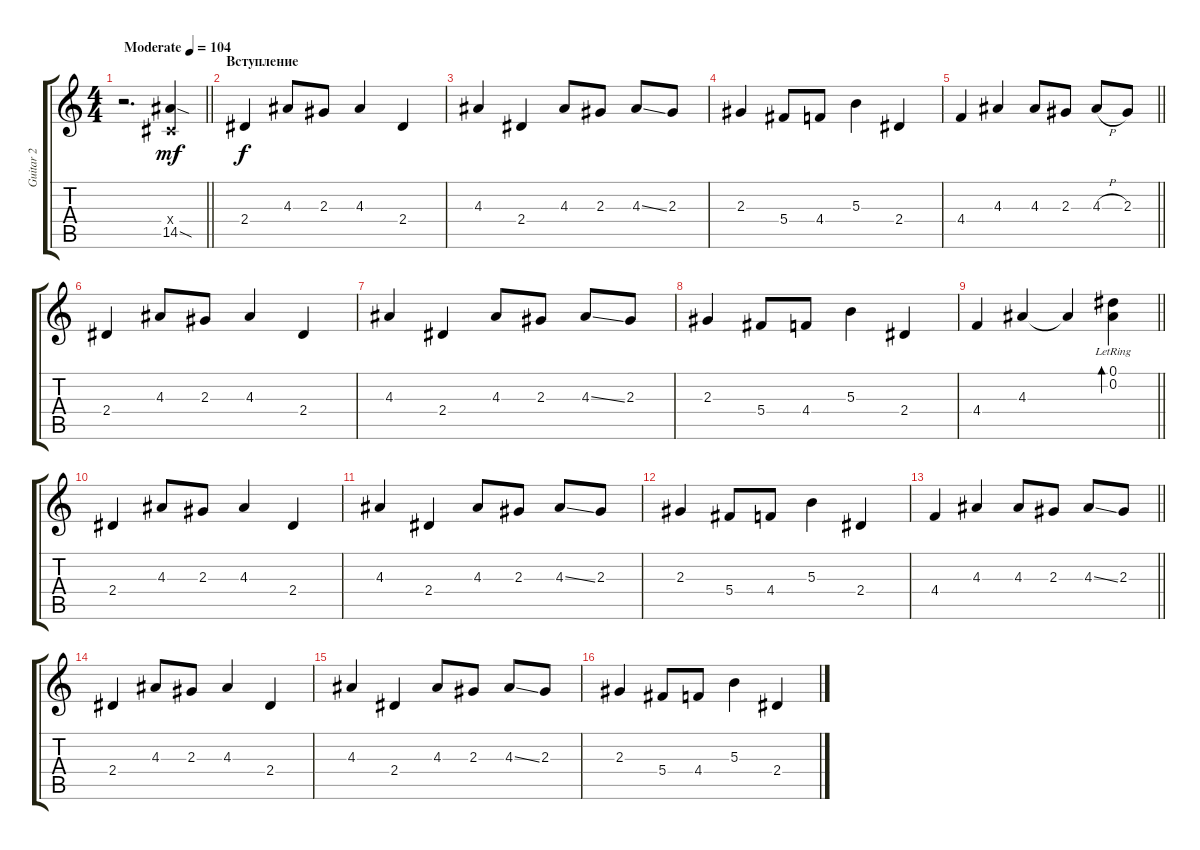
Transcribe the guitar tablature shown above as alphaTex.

\track ("Guitar 2" "Guitar 2") {instrument electricguitarclean}
\staff {score tabs}
\tuning (Eb4 Bb3 Gb3 Db3 Ab2 Eb2) {hide}
\ts (4 4)
\tempo (104 "Moderate")
\clef g2
\barLineRight lightlight
\ks c
r.2{d dy mf instrument electricguitarclean} (0.4{x} 14.5{sod}).4 |
\section ("" "Вступление")
2.4.4{dy f} 4.3.8 2.3.8 4.3.4 2.4.4 |
4.3.4 2.4.4 4.3.8 2.3.8 4.3{ss}.8 2.3.8 |
2.3.4 5.4.8 4.4.8 5.3.4 2.4.4 |
\barLineRight lightlight
4.4.4 4.3.4 4.3.8 2.3.8 4.3{h}.8 2.3.8 |
\section ("" "")
2.4.4 4.3.8 2.3.8 4.3.4 2.4.4 |
4.3.4 2.4.4 4.3.8 2.3.8 4.3{ss}.8 2.3.8 |
2.3.4 5.4.8 4.4.8 5.3.4 2.4.4 |
\barLineRight lightlight
4.4.4 4.3.4 4.3{t}.4 (0.1{lr} 0.2{lr}).4{bd 60} |
\section ("" "")
2.4.4 4.3.8 2.3.8 4.3.4 2.4.4 |
4.3.4 2.4.4 4.3.8 2.3.8 4.3{ss}.8 2.3.8 |
2.3.4 5.4.8 4.4.8 5.3.4 2.4.4 |
\barLineRight lightlight
4.4.4 4.3.4 4.3.8 2.3.8 4.3{ss}.8 2.3.8 |
\section ("" "")
2.4.4 4.3.8 2.3.8 4.3.4 2.4.4 |
4.3.4 2.4.4 4.3.8 2.3.8 4.3{ss}.8 2.3.8 |
2.3.4 5.4.8 4.4.8 5.3.4 2.4.4
